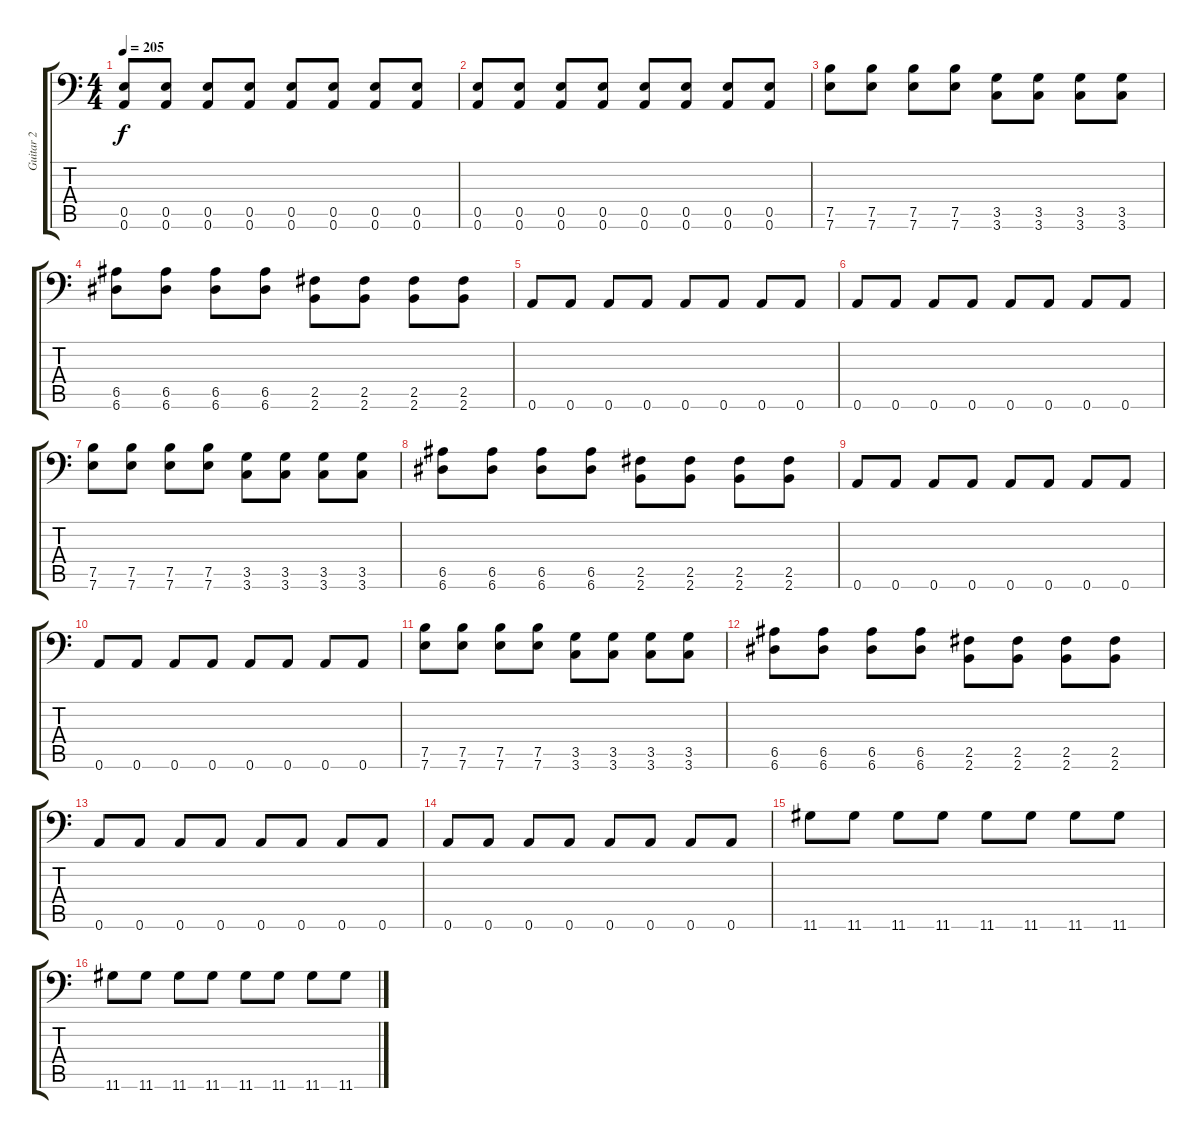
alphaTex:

\track ("Guitar 2" "Guitar 2") {instrument distortionguitar}
\staff {score tabs}
\tuning (B3 Gb3 D3 A2 E2 A1) {hide}
\ts (4 4)
\tempo 205
\clef f4
\ks c
(0.5 0.6).8{dy f} (0.5 0.6).8 (0.5 0.6).8 (0.5 0.6).8 (0.5 0.6).8 (0.5 0.6).8 (0.5 0.6).8 (0.5 0.6).8 |
(0.5 0.6).8 (0.5 0.6).8 (0.5 0.6).8 (0.5 0.6).8 (0.5 0.6).8 (0.5 0.6).8 (0.5 0.6).8 (0.5 0.6).8 |
(7.5 7.6).8 (7.5 7.6).8 (7.5 7.6).8 (7.5 7.6).8 (3.5 3.6).8 (3.5 3.6).8 (3.5 3.6).8 (3.5 3.6).8 |
(6.5 6.6).8 (6.5 6.6).8 (6.5 6.6).8 (6.5 6.6).8 (2.5 2.6).8 (2.5 2.6).8 (2.5 2.6).8 (2.5 2.6).8 |
0.6.8 0.6.8 0.6.8 0.6.8 0.6.8 0.6.8 0.6.8 0.6.8 |
0.6.8 0.6.8 0.6.8 0.6.8 0.6.8 0.6.8 0.6.8 0.6.8 |
(7.5 7.6).8 (7.5 7.6).8 (7.5 7.6).8 (7.5 7.6).8 (3.5 3.6).8 (3.5 3.6).8 (3.5 3.6).8 (3.5 3.6).8 |
(6.5 6.6).8 (6.5 6.6).8 (6.5 6.6).8 (6.5 6.6).8 (2.5 2.6).8 (2.5 2.6).8 (2.5 2.6).8 (2.5 2.6).8 |
0.6.8 0.6.8 0.6.8 0.6.8 0.6.8 0.6.8 0.6.8 0.6.8 |
0.6.8 0.6.8 0.6.8 0.6.8 0.6.8 0.6.8 0.6.8 0.6.8 |
(7.5 7.6).8 (7.5 7.6).8 (7.5 7.6).8 (7.5 7.6).8 (3.5 3.6).8 (3.5 3.6).8 (3.5 3.6).8 (3.5 3.6).8 |
(6.5 6.6).8 (6.5 6.6).8 (6.5 6.6).8 (6.5 6.6).8 (2.5 2.6).8 (2.5 2.6).8 (2.5 2.6).8 (2.5 2.6).8 |
0.6.8 0.6.8 0.6.8 0.6.8 0.6.8 0.6.8 0.6.8 0.6.8 |
0.6.8 0.6.8 0.6.8 0.6.8 0.6.8 0.6.8 0.6.8 0.6.8 |
11.6.8 11.6.8 11.6.8 11.6.8 11.6.8 11.6.8 11.6.8 11.6.8 |
11.6.8 11.6.8 11.6.8 11.6.8 11.6.8 11.6.8 11.6.8 11.6.8
